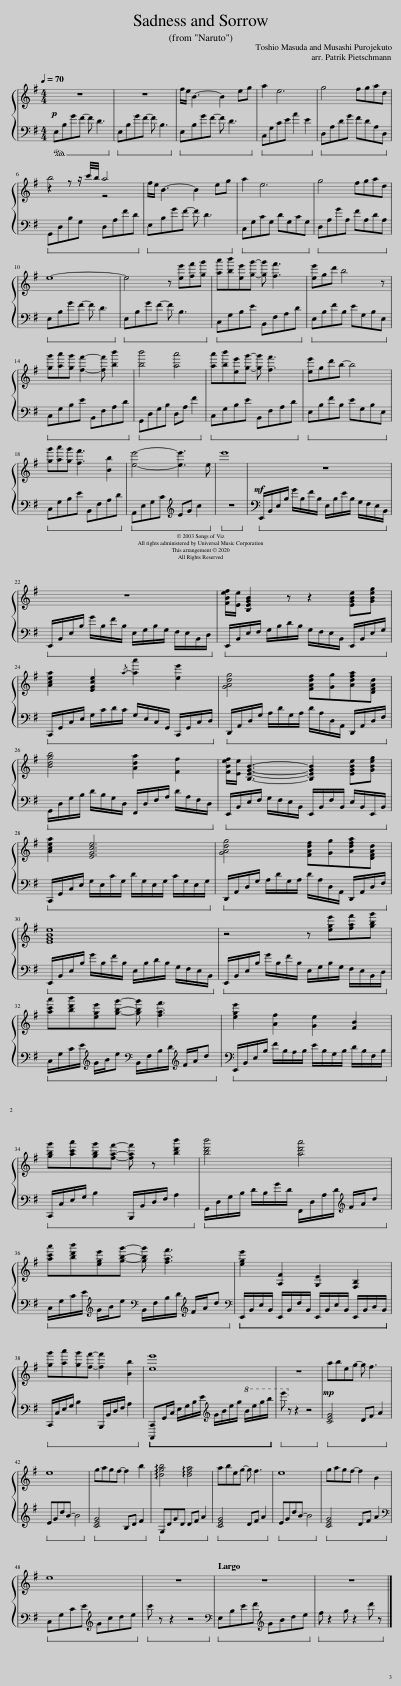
X:1
%%score { ( 1 3 ) | 2 }
L:1/8
Q:1/4=70
M:4/4
I:linebreak $
K:G
V:1 treble
V:3 treble
V:2 bass
V:1
 z8 | z8 | f/e/ B3- B2 eg | a2 e6 | g4 fgad |$ %5
 z2 z z/ c'/4b/4 a4 | f/e/ B3- B2 eg | a2 e6 | g4 fgad |$ e8- | %10
 e4 z [ee'][ff'][gg'] | [aa'][bb'][ee'][gg']- [gg'] [ff']3 | [ee']gd' b4 z |$ [gg'][aa'][gg'] [ff']2- [ff'] [bb']2 | [bb']4 [aa']4 | %15
 [aa'][bb'][ee'][gg']- [gg'] [ff']3 | [ee']gd'b- b4 |$ [gg'][aa'][gg'] [ff']3 [Bb]2 | [ee']4- [ee']3 e | e'8 | %20
 z8 |$ z8 | [FBef]/[Ee]/ [B,EGB]2 z z2 [EGBe][GBeg] |$ [Acea]2 [EGce]2{/a-} [aa']2 [ee']2 | [GAdg]4 [FAdf][Gg][Adfa][DFAd] |$ %25
 [Bdgb]4 [Ada]2 [Ff]2 | [FBef]/[Ee]/ [B,EGB]3- [B,EGB]2 [EGBe][GBeg] |$ [Acea]2 [EGce]6 | [GAdg]4 [FAdf][Gg][Adfa][DFAd] |$ [EGBe]8 | %30
 z4 z [ege'][faf'][gbg'] |$ [ac'a'][bd'b'][ege'][gbg']- [gbg'] [faf']3 | [ege']2 [Af]2 [Ge]2 [FB]2 |$ [gbg'][ac'a'][gbg'][faf']- [faf'] z [bd'b']2 | [bd'b']4 [ad'a']4 |$ %35
 [ac'a'][bd'b'][ege'][gbg']- [gbg'] [faf']3 | [ege']2 [A,F]2 [G,E]2 [F,B,]2 |$ [gg'][aa'][gg'][ff']- [ff']2 [Bb]2 | [ee']8 | z8 | %40
!mp! abeg- g f3 |$ e8 | gagf- f2 b2 | !arpeggio![dgb]4 !arpeggio![dfa]4 | abeg- g f3 | %45
 e8 | gagf- f2 B2 |$ e8 | z8 |[Q:1/4=50] z8 | %50
 z8 |] %51
V:2
!p!!ped! E,B,GF- F D3!ped-up! |!ped! E,B,GF- F B,3!ped-up! |!ped! E,B,GF- F D3!ped-up! |!ped! C,G,CE A2 E2!ped-up! |!ped! D,A,DG FDA,D,!ped-up! |$ %5
!ped! G,,D,B,G, D,A,FD!ped-up! |!ped! E,B,GF- F D3!ped-up! |!ped! C,G,CG, DG,CG,!ped-up! |!ped! D,A,GA, FA,DA,!ped-up! |$!ped! E,B,GF- F D3!ped-up! | %10
!ped! E,B,GF- F B,3!ped-up! |!ped! C,G,B,E B,,F,A,D!ped-up! |!ped! E,B,FB, EG,B,E,!ped-up! |$!ped! C,G,B,E B,,F,A,D!ped-up! |!ped! G,,D,G,B, D,A, F2!ped-up! | %15
!ped! C,G,B,E B,,F,A,D!ped-up! |!ped! E,B,FB, EG,B,E,!ped-up! |$!ped! C,G,B,E B,,F,A,D!ped-up! |!ped! A,,E,G,C[K:treble] EG c2!ped-up! |!ped! z8!ped-up! | %20
!mf!!ped! E,,/B,,/E,/B,/ G/B,/F/B,/ E,/B,/E/B,/ G,/F,/E,/B,,/!ped-up! |$!ped! E,,/B,,/E,/B,/ G/B,/F/B,/ E,/G,/B,/G,/ F,/E,/B,,/D,/!ped-up! |!ped! E,,/B,,/E,/F,/ G,/B,/D/B,/ G,/F,/E,/B,,/ E,,/B,,/E,/G,/!ped-up! |$!ped! C,,/G,,/C,/E,/ G,/C/D/C/ G,/E,/C,/G,,/ C,,/G,,/C,/D,/!ped-up! |!ped! D,,/A,,/D,/G,/ A,/D/G,/A,/ D/A,/D,/A,,/ D,,/A,,/D,/F,/!ped-up! |$ %25
!ped! G,,/D,/G,/B,/ D/B,/G,/D,/ F,,/D,/F,/A,/ D/A,/F,/D,/!ped-up! |!ped! E,,/B,,/E,/F,/ G,/F,/E,/B,,/ E,,/B,,/F,/B,,/ E,/B,,/E,,/B,,/!ped-up! |$!ped! C,,/G,,/C,/E,/ G,/E,/C/G,/ D/G,/E,/G,/ C/G,/E,/G,/!ped-up! |!ped! D,,/A,,/D,/G,/ A,/D/G,/A,/ D/A,/D,/A,,/ D,,/A,,/D,/F,/!ped-up! |$!ped! E,,/B,,/E,/B,/ G/B,/F/B,/ E,/B,/D/B,/ G,/F,/E,/B,,/!ped-up! | %30
!ped! E,,/B,,/E,/B,/ G/B,/F/B,/ E,/G,/B,/G,/ F,/E,/B,,/D,/!ped-up! |$!ped! C,/G,/C/E/[K:treble] G/B/e[K:bass] B,,/F,/B,/D/[K:treble] F/A/d!ped-up! |!ped! E,,/B,,/E,/B,/ F/B,/A,/B,/ E/B,/G,/B,/ D/B,/F,/B,/!ped-up! |$!ped! C,,/C,/E,/G,/ B,2 B,,,/B,,/D,/F,/ A,2!ped-up! |!ped! G,,/D,/G,/B,/ D/B,/G/D/ F,,/D,/A,/D/[K:treble] F/A/d!ped-up! |$ %35
!ped! C,/G,/C/E/[K:treble] G/B/e[K:bass] B,,/F,/B,/D/[K:treble] F/A/d!ped-up! |[K:bass]!ped! E,,/B,,/E,/B,,/ E,,/B,,/F,/B,,/ E,,/B,,/E,/B,,/ E,,/B,,/D,/B,,/!ped-up! |$!ped! C,,/C,/E,/G,/ B,2 B,,,/B,,/D,/F,/ A,2!ped-up! |!ped! [C,,,C,,]G,,/C,/ E,/G,/B,/E/[K:treble] G/B/e/g/!8va(! b/e'/g'/b'/!ped-up! |!ped! e''!8va)! z z2 z4!ped-up! | %40
!ped! [CEG]4 DF A2!ped-up! |$!ped! EGdB- B4!ped-up! |!ped! [CEG]4 B,D F2!ped-up! |!ped! G,DGD DF A2!ped-up! |!ped! [CEG]4 DF A2!ped-up! | %45
!ped! EGdB- B4!ped-up! |!ped! [CEG]4 DF A2!ped-up! |$[K:bass]!ped! C,G,CE[K:treble] Gcde!ped-up! |!ped! c' z z2 z4!ped-up! |[K:bass]!ped! E,B,EF[K:treble] GBde!ped-up! | %50
!ped! f z2 g z2 d' z!ped-up! |] %51
V:3
 x8 | x8 | x8 | x8 | x8 |$ %5
 b4 z4 | x8 | x8 | x8 |$ x8 | %10
 x8 | x8 | x8 |$ x8 | x8 | %15
 x8 | x8 |$ x8 | x8 | x8 | %20
 x8 |$ x8 | x8 |$ x8 | x8 |$ %25
 x8 | x8 |$ x8 | x8 |$ x8 | %30
 x8 |$ x8 | x8 |$ x8 | x8 |$ %35
 x8 | x8 |$ x8 | x8 | x8 | %40
 x8 |$ x8 | x8 | x8 | x8 | %45
 x8 | x8 |$ x8 | x8 | x8 | %50
 x8 |] %51
